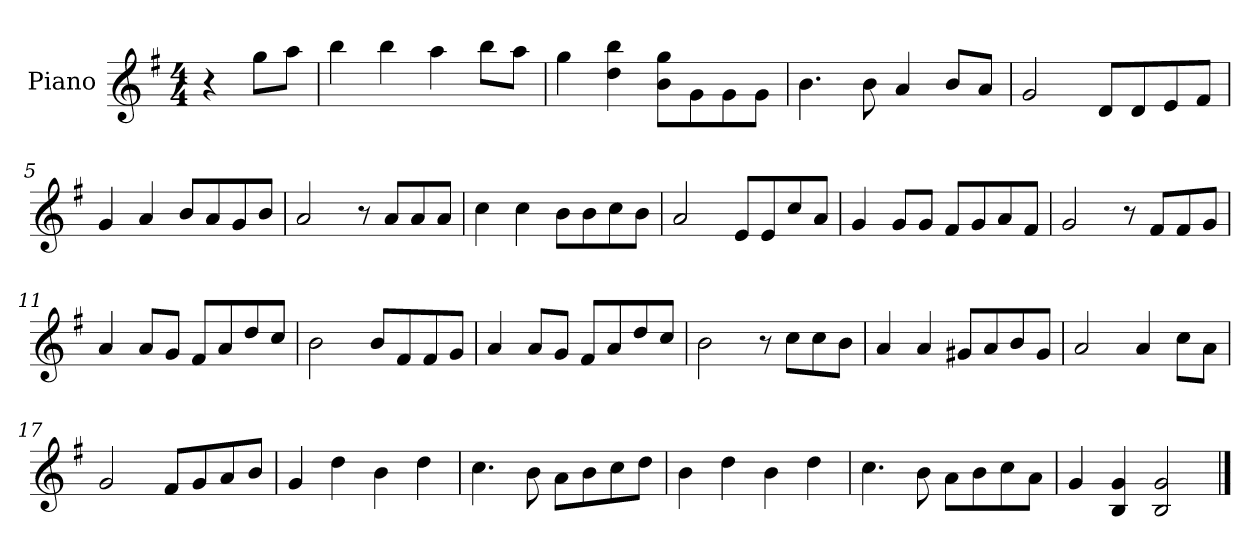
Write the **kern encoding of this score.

**kern
*part1
*staff1
*I"Piano
*I'Pno.
*clefG2
*k[f#]
*M4/4
=
4r
8gg\L
8aa\J
=1
4bb\
4bb\
4aa\
8bb\L
8aa\J
=2
4gg\
4dd\ 4bb\
8b\ 8gg\L
8g\
8g\
8g\J
=3
4.b\
8b\
4a/
8b/L
8a/J
=4
2g/
8d/L
8d/
8e/
8f#/J
=5
4g/
4a/
8b/L
8a/
8g/
8b/J
=6
2a/
8r
8a/L
8a/
8a/J
!!LO:LB:g=z
=7
4cc\
4cc\
8b\L
8b\
8cc\
8b\J
!!LO:LB:g=z
=8
2a/
8e/L
8e/
8cc/
8a/J
=9
4g/
8g/L
8g/J
8f#/L
8g/
8a/
8f#/J
=10
2g/
8r
8f#/L
8f#/
8g/J
=11
4a/
8a/L
8g/J
8f#/L
8a/
8dd/
8cc/J
=12
2b\
8b/L
8f#/
8f#/
8g/J
=13
4a/
8a/L
8g/J
8f#/L
8a/
8dd/
8cc/J
=14
2b\
8r
8cc\L
8cc\
8b\J
!!LO:LB:g=z
=15
4a/
4a/
8g#X/L
8a/
8b/
8g#/J
=16
2a/
4a/
8cc\L
8a\J
=17
2g/
8f#/L
8g/
8a/
8b/J
=18
4g/
4dd\
4b\
4dd\
=19
4.cc\
8b\
8a\L
8b\
8cc\
8dd\J
=20
4b\
4dd\
4b\
4dd\
=21
4.cc\
8b\
8a\L
8b\
8cc\
8a\J
=22
4g/
4B/ 4g/
2B/ 2g/
==
*-
